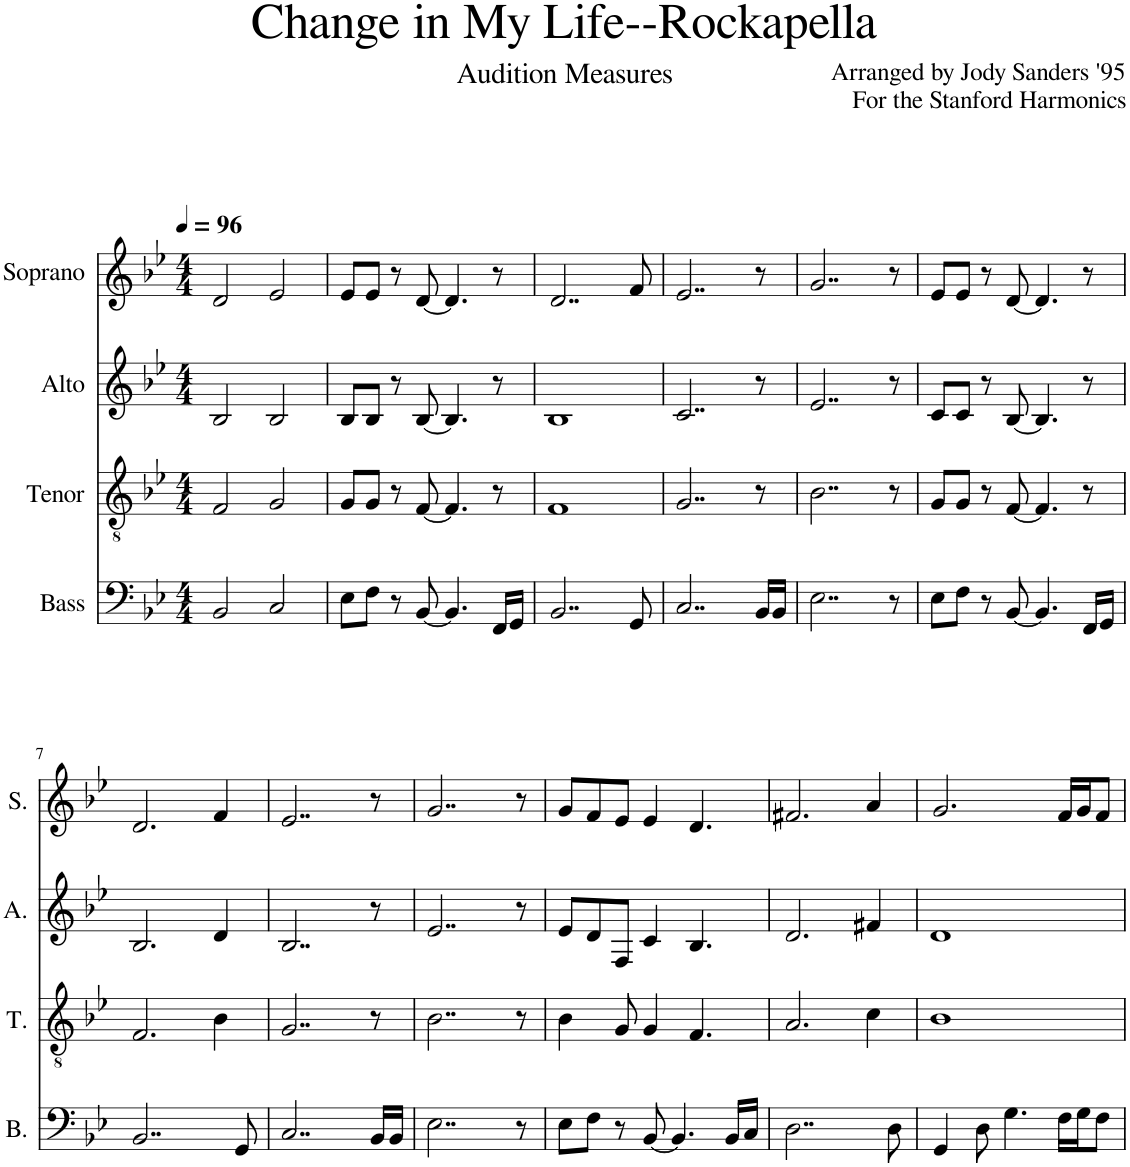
**kern	**kern	**kern	**kern
*part4	*part3	*part2	*part1
*staff4	*staff3	*staff2	*staff1
*I"Bass	*I"Tenor	*I"Alto	*I"Soprano
*I'B.	*I'T.	*I'A.	*I'S.
*clefF4	*clefGv2	*clefG2	*clefG2
*k[b-e-]	*k[b-e-]	*k[b-e-]	*k[b-e-]
*M4/4	*M4/4	*M4/4	*M4/4
*MM96	*MM96	*MM96	*MM96
=1	=1	=1	=1
2BB-/	2F/	2B-/	2d/
2C/	2G/	2B-/	2e-/
=2	=2	=2	=2
8E-\L	8G/L	8B-/L	8e-/L
8F\J	8G/J	8B-/J	8e-/J
8r	8r	8r	8r
[8BB-/	[8F/	[8B-/	[8d/
4.BB-/]	4.F/]	4.B-/]	4.d/]
16FF/LL	8r	8r	8r
16GG/JJ	.	.	.
=3	=3	=3	=3
2..BB-/	1F	1B-	2..d/
8GG/	.	.	8f/
=4	=4	=4	=4
2..C/	2..G/	2..c/	2..e-/
16BB-/LL	8r	8r	8r
16BB-/JJ	.	.	.
=5	=5	=5	=5
2..E-\	2..B-\	2..e-/	2..g/
8r	8r	8r	8r
=6	=6	=6	=6
8E-\L	8G/L	8c/L	8e-/L
8F\J	8G/J	8c/J	8e-/J
8r	8r	8r	8r
[8BB-/	[8F/	[8B-/	[8d/
4.BB-/]	4.F/]	4.B-/]	4.d/]
16FF/LL	8r	8r	8r
16GG/JJ	.	.	.
!!LO:LB:g=z
=7	=7	=7	=7
2..BB-/	2.F/	2.B-/	2.d/
.	4B-\	4d/	4f/
8GG/	.	.	.
=8	=8	=8	=8
2..C/	2..G/	2..B-/	2..e-/
16BB-/LL	8r	8r	8r
16BB-/JJ	.	.	.
=9	=9	=9	=9
2..E-\	2..B-\	2..e-/	2..g/
8r	8r	8r	8r
=10	=10	=10	=10
8E-\L	4B-\	8e-/L	8g/L
8F\J	.	8d/	8f/
8r	8G/	8F/J	8e-/J
[8BB-/	4G/	4c/	4e-/
4.BB-/]	.	.	.
.	4.F/	4.B-/	4.d/
16BB-/LL	.	.	.
16C/JJ	.	.	.
=11	=11	=11	=11
2..D\	2.A/	2.d/	2.f#X/
.	4c\	4f#X/	4a/
8D\	.	.	.
=12	=12	=12	=12
4GG/	1B-	1d	2.g/
8D\	.	.	.
4.G\	.	.	.
16F\LL	.	.	16f/LL
16G\J	.	.	16g/J
8F\J	.	.	8f/J
=	=	=	=
*-	*-	*-	*-
